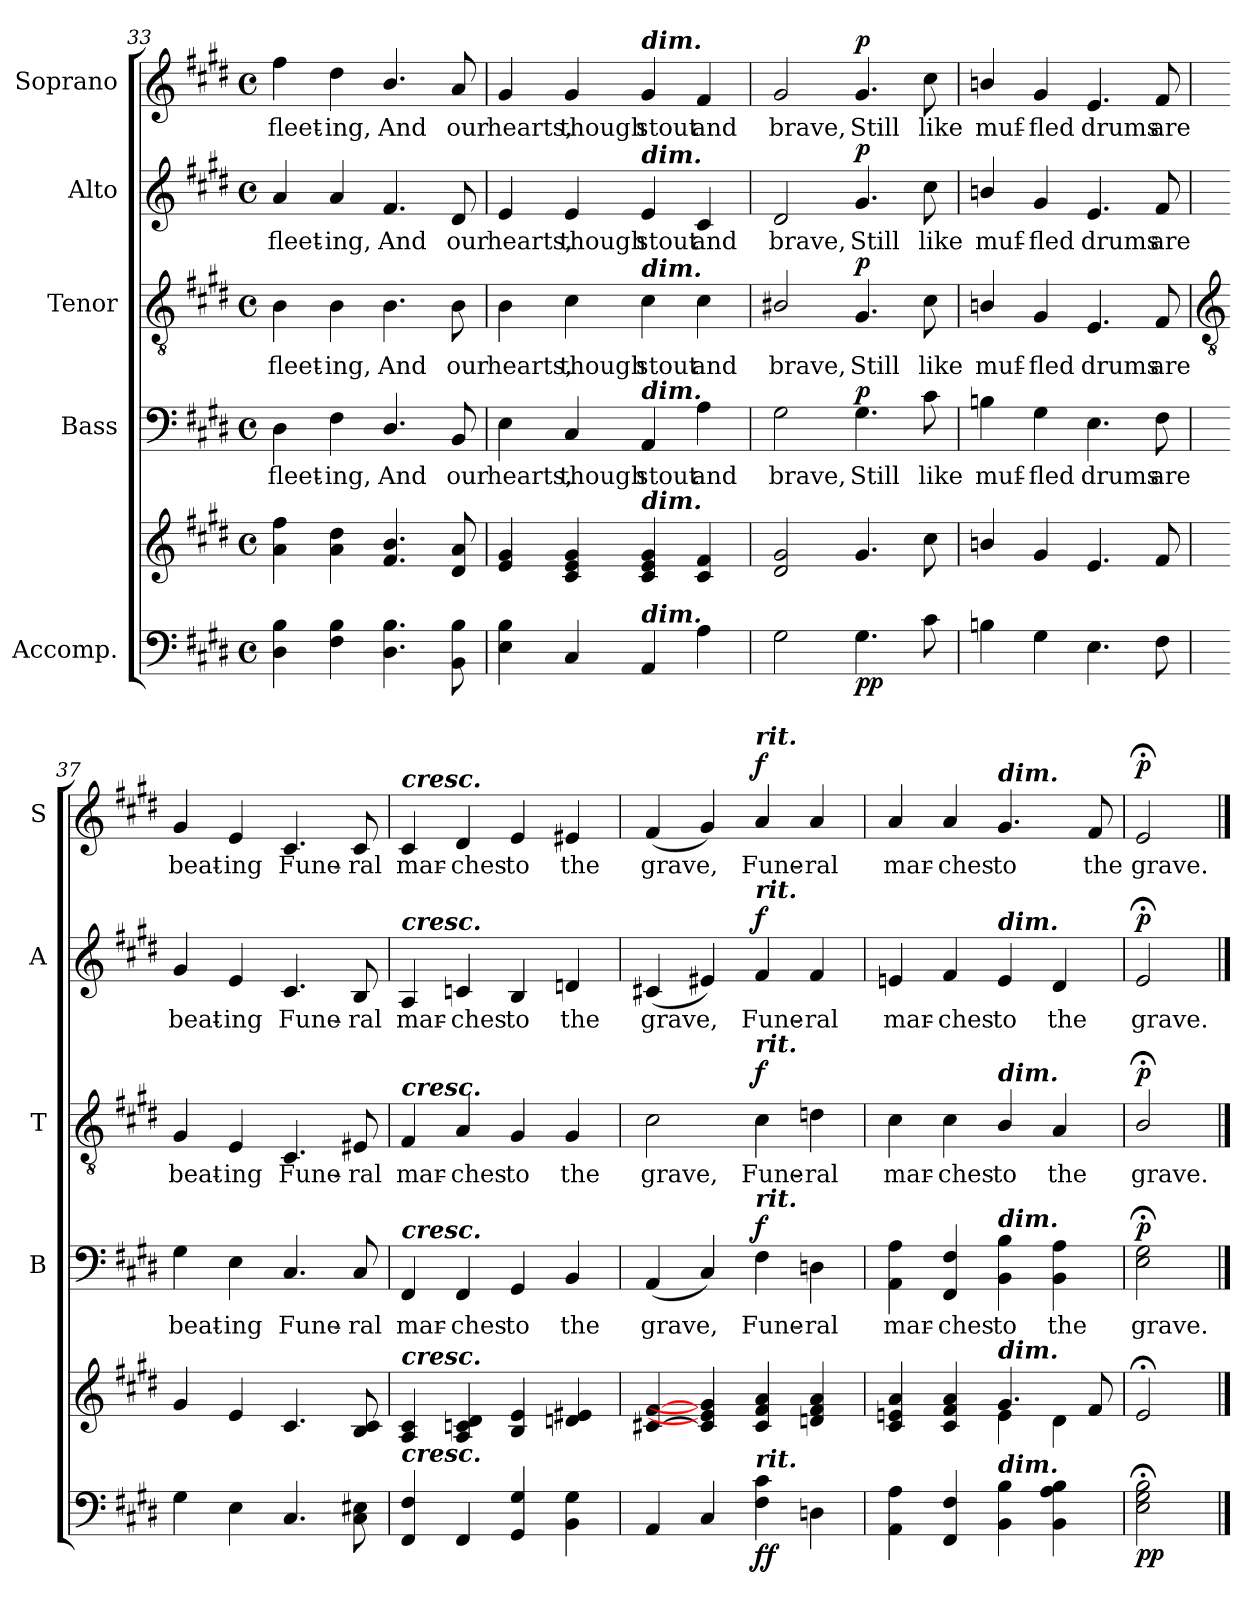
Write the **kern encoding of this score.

**kern	**kern	**dynam	**kern	**text	**dynam	**kern	**text	**dynam	**kern	**text	**dynam	**kern	**text	**dynam
*part5	*part5	*part5	*part4	*part4	*part4	*part3	*part3	*part3	*part2	*part2	*part2	*part1	*part1	*part1
*staff6	*staff5	*staff5/6	*staff4	*staff4	*staff4	*staff3	*staff3	*staff3	*staff2	*staff2	*staff2	*staff1	*staff1	*staff1
*I"Accomp.	*	*	*I"Bass	*	*	*I"Tenor	*	*	*I"Alto	*	*	*I"Soprano	*	*
*	*	*	*I'B	*	*	*I'T	*	*	*I'A	*	*	*I'S	*	*
*clefF4	*clefG2	*	*clefF4	*	*	*clefGv2	*	*	*clefG2	*	*	*clefG2	*	*
*k[f#c#g#d#]	*k[f#c#g#d#]	*	*k[f#c#g#d#]	*	*	*k[f#c#g#d#]	*	*	*k[f#c#g#d#]	*	*	*k[f#c#g#d#]	*	*
*E:	*E:	*	*E:	*	*	*E:	*	*	*E:	*	*	*E:	*	*
*M4/4	*M4/4	*	*M4/4	*	*	*M4/4	*	*	*M4/4	*	*	*M4/4	*	*
*met(c)	*met(c)	*	*met(c)	*	*	*met(c)	*	*	*met(c)	*	*	*met(c)	*	*
=33	=33	=33	=33	=33	=33	=33	=33	=33	=33	=33	=33	=33	=33	=33
!	!	!	!	!LO:LY:b	!	!	!LO:LY:b	!	!	!LO:LY:b	!	!	!LO:LY:b	!
4D# 4B	4a 4ff#	.	4D#	fleet-	.	4B	fleet-	.	4a	fleet-	.	4ff#	fleet-	.
!	!	!	!	!LO:LY:b	!	!	!LO:LY:b	!	!	!LO:LY:b	!	!	!LO:LY:b	!
4F# 4B	4a 4dd#	.	4F#	-ing,	.	4B	-ing,	.	4a	-ing,	.	4dd#	-ing,	.
!	!	!	!	!LO:LY:b	!	!	!LO:LY:b	!	!	!LO:LY:b	!	!	!LO:LY:b	!
4.D#\ 4.B\	4.f#/ 4.b/	.	4.D#/	And	.	4.B	And	.	4.f#	And	.	4.b/	And	.
!	!	!	!	!LO:LY:b	!	!	!LO:LY:b	!	!	!LO:LY:b	!	!	!LO:LY:b	!
8BB 8B	8d# 8a	.	8BB	our	.	8B	our	.	8d#	our	.	8a	our	.
=34	=34	=34	=34	=34	=34	=34	=34	=34	=34	=34	=34	=34	=34	=34
!	!	!	!	!LO:LY:b	!	!	!LO:LY:b	!	!	!LO:LY:b	!	!	!LO:LY:b	!
4E 4B	4e 4g#	.	4E	hearts,	.	4B	hearts,	.	4e	hearts,	.	4g#	hearts,	.
!	!	!	!	!LO:LY:b	!	!	!LO:LY:b	!	!	!LO:LY:b	!	!	!LO:LY:b	!
4C#	4c# 4e 4g#	.	4C#	though	.	4c#	though	.	4e	though	.	4g#	though	.
!	!	!	!	!	!	!	!	!	!	!	!	!LO:TX:a:Bi:t=dim.	!	!
!	!	!	!	!	!	!	!	!	!LO:TX:a:Bi:t=dim.	!	!	!	!	!
!	!	!	!	!	!	!LO:TX:a:Bi:t=dim.	!	!	!	!	!	!	!	!
!	!	!	!LO:TX:a:Bi:t=dim.	!	!	!	!	!	!	!	!	!	!	!
!	!LO:TX:a:Bi:t=dim.	!	!	!	!	!	!	!	!	!	!	!	!	!
!LO:TX:a:Bi:t=dim.	!	!	!	!	!	!	!	!	!	!	!	!	!	!
!	!	!	!	!LO:LY:b	!	!	!LO:LY:b	!	!	!LO:LY:b	!	!	!LO:LY:b	!
4AA	4c# 4e 4g#	.	4AA	stout	.	4c#	stout	.	4e	stout	.	4g#	stout	.
!	!	!	!	!LO:LY:b	!	!	!LO:LY:b	!	!	!LO:LY:b	!	!	!LO:LY:b	!
4A	4c# 4f#	.	4A	and	.	4c#	and	.	4c#	and	.	4f#	and	.
=35	=35	=35	=35	=35	=35	=35	=35	=35	=35	=35	=35	=35	=35	=35
!	!	!	!	!LO:LY:b	!	!	!LO:LY:b	!	!	!LO:LY:b	!	!	!LO:LY:b	!
2G#\	2d# 2g#	.	2G#\	brave,	.	2B#X/	brave,	.	2d#	brave,	.	2g#	brave,	.
!	!	!LO:DY:b=2	!	!LO:LY:b	!	!	!LO:LY:b	!	!	!LO:LY:b	!	!	!LO:LY:b	!
!	!	!LO:DY:n=1:b	!	!	!LO:DY:b	!	!	!LO:DY:b	!	!	!LO:DY:b	!	!	!LO:DY:b
4.G#	4.g#	p p	4.G#	Still	p	4.G#	Still	p	4.g#	Still	p	4.g#	Still	p
!	!	!	!	!LO:LY:b	!	!	!LO:LY:b	!	!	!LO:LY:b	!	!	!LO:LY:b	!
8c#	8cc#	.	8c#	like	.	8c#	like	.	8cc#	like	.	8cc#	like	.
=36	=36	=36	=36	=36	=36	=36	=36	=36	=36	=36	=36	=36	=36	=36
!	!	!	!	!LO:LY:b	!	!	!LO:LY:b	!	!	!LO:LY:b	!	!	!LO:LY:b	!
4Bn\	4bn/	.	4Bn\	muf-	.	4Bn/	muf-	.	4bn/	muf-	.	4bn/	muf-	.
!	!	!	!	!LO:LY:b	!	!	!LO:LY:b	!	!	!LO:LY:b	!	!	!LO:LY:b	!
4G#	4g#	.	4G#	-fled	.	4G#	-fled	.	4g#	-fled	.	4g#	-fled	.
!	!	!	!	!LO:LY:b	!	!	!LO:LY:b	!	!	!LO:LY:b	!	!	!LO:LY:b	!
4.E	4.e	.	4.E	drums	.	4.E	drums	.	4.e	drums	.	4.e	drums	.
!	!	!	!	!LO:LY:b	!	!	!LO:LY:b	!	!	!LO:LY:b	!	!	!LO:LY:b	!
8F#	8f#	.	8F#	are	.	8F#	are	.	8f#	are	.	8f#	are	.
!!LO:LB:g=z
=37	=37	=37	=37	=37	=37	=37	=37	=37	=37	=37	=37	=37	=37	=37
*	*	*	*	*	*	*clefGv2	*	*	*	*	*	*	*	*
*	*^	*	*	*	*	*	*	*	*	*	*	*	*	*
!	!	!	!	!	!LO:LY:b	!	!	!LO:LY:b	!	!	!LO:LY:b	!	!	!LO:LY:b	!
4G#	4g#/	1ryy	.	4G#	beat-	.	4G#	beat-	.	4g#	beat-	.	4g#	beat-	.
!	!	!	!	!	!LO:LY:b	!	!	!LO:LY:b	!	!	!LO:LY:b	!	!	!LO:LY:b	!
4E	4e/	.	.	4E	-ing	.	4E	-ing	.	4e	-ing	.	4e	-ing	.
!	!	!	!	!	!LO:LY:b	!	!	!LO:LY:b	!	!	!LO:LY:b	!	!	!LO:LY:b	!
4.C#	4.c#/	.	.	4.C#	Fune-	.	4.C#	Fune-	.	4.c#	Fune-	.	4.c#	Fune-	.
!	!	!	!	!	!LO:LY:b	!	!	!LO:LY:b	!	!	!LO:LY:b	!	!	!LO:LY:b	!
8C# 8E#X	8B/ 8c#/	.	.	8C#	-ral	.	8E#X	-ral	.	8B	-ral	.	8c#	-ral	.
=38	=38	=38	=38	=38	=38	=38	=38	=38	=38	=38	=38	=38	=38	=38	=38
!	!	!	!	!	!	!	!	!	!	!	!	!	!LO:TX:a:Bi:t=cresc.	!	!
!	!	!	!	!	!	!	!	!	!	!LO:TX:a:Bi:t=cresc.	!	!	!	!	!
!	!	!	!	!	!	!	!LO:TX:a:Bi:t=cresc.	!	!	!	!	!	!	!	!
!	!	!	!	!LO:TX:a:Bi:t=cresc.	!	!	!	!	!	!	!	!	!	!	!
!	!LO:TX:a:Bi:t=cresc.	!	!	!	!	!	!	!	!	!	!	!	!	!	!
!LO:TX:a:Bi:t=cresc.	!	!	!	!	!	!	!	!	!	!	!	!	!	!	!
!	!	!	!	!	!LO:LY:b	!	!	!LO:LY:b	!	!	!LO:LY:b	!	!	!LO:LY:b	!
4FF# 4F#	4A/ 4c#/	1ryy	.	4FF#	mar-	.	4F#	mar-	.	4A	mar-	.	4c#	mar-	.
!	!	!	!	!	!LO:LY:b	!	!	!LO:LY:b	!	!	!LO:LY:b	!	!	!LO:LY:b	!
4FF#	4A/ 4cn/ 4d#/	.	.	4FF#	-ches	.	4A	-ches	.	4cn	-ches	.	4d#	-ches	.
!	!	!	!	!	!LO:LY:b	!	!	!LO:LY:b	!	!	!LO:LY:b	!	!	!LO:LY:b	!
4GG# 4G#	4B/ 4e/	.	.	4GG#	to	.	4G#	to	.	4B	to	.	4e	to	.
!	!	!	!	!	!LO:LY:b	!	!	!LO:LY:b	!	!	!LO:LY:b	!	!	!LO:LY:b	!
4BB 4G#	4dn/ 4e#X/	.	.	4BB	the	.	4G#	the	.	4dn	the	.	4e#X	the	.
=39	=39	=39	=39	=39	=39	=39	=39	=39	=39	=39	=39	=39	=39	=39	=39
!	!	!	!	!	!LO:LY:b	!	!	!LO:LY:b	!	!	!LO:LY:b	!	!	!LO:LY:b	!
4AA	[4c#X/ [4f#/	1ryy	.	(<4AA	grave,	.	2c#	grave,	.	(<4c#X	grave,	.	(<4f#	grave,	.
4C#	4c#/] 4e#/] 4g#/]	.	.	4C#)	.	.	.	.	.	4e#X)	.	.	4g#)	.	.
!	!	!	!	!	!	!	!	!	!	!	!	!	!LO:TX:a:Bi:t=rit.	!	!
!	!	!	!	!	!	!	!	!	!	!LO:TX:a:Bi:t=rit.	!	!	!	!	!
!	!	!	!	!	!	!	!LO:TX:a:Bi:t=rit.	!	!	!	!	!	!	!	!
!	!	!	!	!LO:TX:a:Bi:t=rit.	!	!	!	!	!	!	!	!	!	!	!
!LO:TX:a:Bi:t=rit.	!	!	!	!	!	!	!	!	!	!	!	!	!	!	!
!	!	!	!LO:DY:b=2	!	!LO:LY:b	!	!	!LO:LY:b	!	!	!LO:LY:b	!	!	!LO:LY:b	!
!	!	!	!LO:DY:n=1:b	!	!	!LO:DY:b	!	!	!LO:DY:b	!	!	!LO:DY:b	!	!	!LO:DY:b
4F# 4c#	4c#/ 4f#/ 4a/	.	f f	4F#	Fune-	f	4c#	Fune-	f	4f#	Fune-	f	4a	Fune-	f
!	!	!	!	!	!LO:LY:b	!	!	!LO:LY:b	!	!	!LO:LY:b	!	!	!LO:LY:b	!
4Dn	4dn/ 4f#/ 4a/	.	.	4Dn	-ral	.	4dn	-ral	.	4f#	-ral	.	4a	-ral	.
=40	=40	=40	=40	=40	=40	=40	=40	=40	=40	=40	=40	=40	=40	=40	=40
!	!	!	!	!	!LO:LY:b	!	!	!LO:LY:b	!	!	!LO:LY:b	!	!	!LO:LY:b	!
4AA 4A	4c#/ 4en/ 4a/	2ryy	.	4AA 4A	mar-	.	4c#	mar-	.	4en	mar-	.	4a	mar-	.
!	!	!	!	!	!LO:LY:b	!	!	!LO:LY:b	!	!	!LO:LY:b	!	!	!LO:LY:b	!
4FF# 4F#	4c#/ 4f#/ 4a/	.	.	4FF# 4F#	-ches	.	4c#	-ches	.	4f#	-ches	.	4a	-ches	.
!	!	!	!	!	!	!	!	!	!	!	!	!	!LO:TX:a:Bi:t=dim.	!	!
!	!	!	!	!	!	!	!	!	!	!LO:TX:a:Bi:t=dim.	!	!	!	!	!
!	!	!	!	!	!	!	!LO:TX:a:Bi:t=dim.	!	!	!	!	!	!	!	!
!	!	!	!	!LO:TX:a:Bi:t=dim.	!	!	!	!	!	!	!	!	!	!	!
!	!LO:TX:a:Bi:t=dim.	!	!	!	!	!	!	!	!	!	!	!	!	!	!
!LO:TX:a:Bi:t=dim.	!	!	!	!	!	!	!	!	!	!	!	!	!	!	!
!	!	!	!	!	!LO:LY:b	!	!	!LO:LY:b	!	!	!LO:LY:b	!	!	!LO:LY:b	!
4BB 4B	4.g#/	4e\	.	4BB 4B	to	.	4B/	to	.	4e	to	.	4.g#	to	.
!	!	!	!	!	!LO:LY:b	!	!	!LO:LY:b	!	!	!LO:LY:b	!	!	!	!
4BB 4A 4B	.	4d#\	.	4BB 4A	the	.	4A	the	.	4d#	the	.	.	.	.
!	!	!	!	!	!	!	!	!	!	!	!	!	!	!LO:LY:b	!
.	8f#/	.	.	.	.	.	.	.	.	.	.	.	8f#	the	.
=41	=41	=41	=41	=41	=41	=41	=41	=41	=41	=41	=41	=41	=41	=41	=41
!	!	!	!LO:DY:b=2	!	!LO:LY:b	!	!	!LO:LY:b	!	!	!LO:LY:b	!	!	!LO:LY:b	!
!	!	!	!LO:DY:n=1:b	!	!	!LO:DY:b	!	!	!LO:DY:b	!	!	!LO:DY:b	!	!	!LO:DY:b
2E; 2G#; 2B;	2e;</	2ryy	p p	2E;< 2G#;<	grave.	p	2B;</	grave.	p	2e;<	grave.	p	2e;<	grave.	p
*	*v	*v	*	*	*	*	*	*	*	*	*	*	*	*	*
==	==	==	==	==	==	==	==	==	==	==	==	==	==	==
*-	*-	*-	*-	*-	*-	*-	*-	*-	*-	*-	*-	*-	*-	*-
